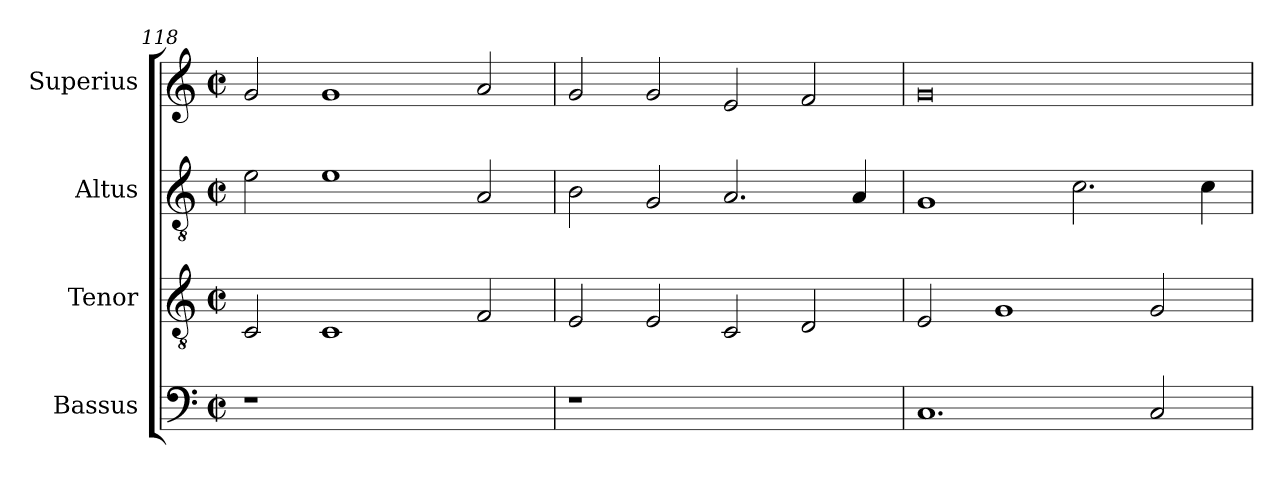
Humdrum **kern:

**kern	**kern	**kern	**kern
*part4	*part3	*part2	*part1
*staff4	*staff3	*staff2	*staff1
*I"Bassus	*I"Tenor	*I"Altus	*I"Superius
*I'B.	*I'T.	*I'A.	*I'S.
*clefF4	*clefGv2	*clefGv2	*clefG2
*	*ITrd7c12	*ITrd7c12	*
*k[]	*k[]	*k[]	*k[]
*C:	*C:	*C:	*C:
*M2/2	*M2/2	*M2/2	*M2/2
*met(c|)	*met(c|)	*met(c|)	*met(c|)
=118	=118	=118	=118
!LO:N:vis=1	!	!	!
1r	2CCi/	2Ei\	2gi/
.	1CCi	1Ei	1gi
1ryy	.	.	.
.	2FFi/	2AAi/	2ai/
=119	=119	=119	=119
!LO:N:vis=1	!	!	!
1r	2EEi/	2BBi\	2gi/
.	2EEi/	2GGi/	2gi/
1ryy	2CCi/	2.AAi/	2ei/
.	2DDi/	.	2fi/
.	.	4AAi/	.
=120	=120	=120	=120
1.Ci	2EEi/	1GGi	0gi
.	1GGi	.	.
.	.	2.Ci\	.
2Ci/	2GGi/	.	.
.	.	4Ci\	.
=	=	=	=
*-	*-	*-	*-
